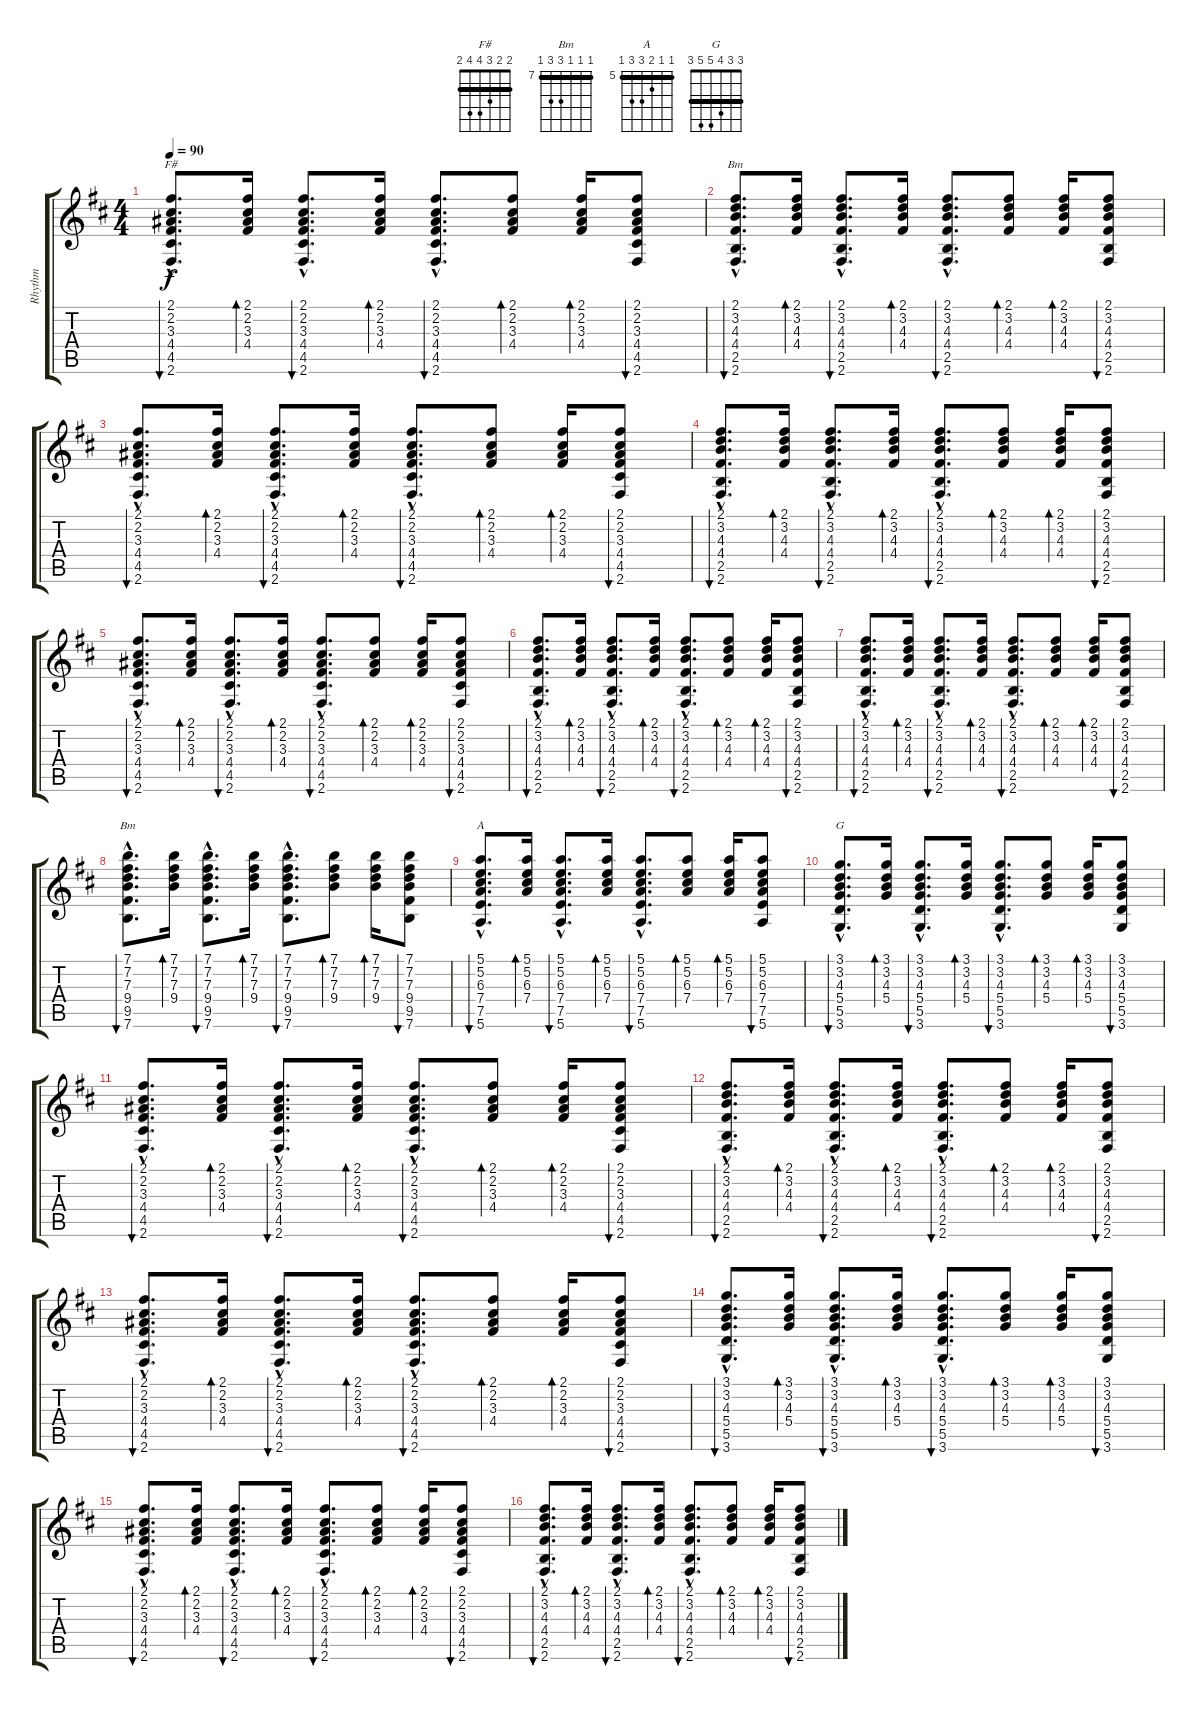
\track ("Rhythm" "Rhythm") {instrument acousticguitarnylon}
\staff {score tabs}
\tuning (E4 B3 G3 D3 A2 E2) {hide}
\chord ("F#" 2 2 3 4 4 2) {barre 2}
\chord ("Bm" 2 3 4 4 2 x) {barre 2}
\chord ("Bm" 7 7 7 9 9 7) {firstfret 7 barre 7}
\chord ("A" 5 5 6 7 7 5) {firstfret 5 barre 5}
\chord ("G" 3 3 4 5 5 3) {barre 3}
\ts (4 4)
\tempo 90
\clef g2
\ks bminor
(2.1{hac} 2.2 3.3{hac} 4.4{hac} 4.5{hac} 2.6{hac}).8{d bu 30 ch "F#" dy f} (2.1 2.2 3.3 4.4).16{bd 30} (2.1{hac} 2.2{hac} 3.3{hac} 4.4{hac} 4.5{hac} 2.6{hac}).8{d bu 30} (2.1 2.2 3.3 4.4).16{bd 30} (2.1{hac} 2.2{hac} 3.3{hac} 4.4{hac} 4.5{hac} 2.6{hac}).8{d bu 30} (2.1 2.2 3.3 4.4).8{bd 30} (2.1 2.2 3.3 4.4).16{bd 30} (2.1 2.2 3.3 4.4 4.5 2.6).8{bu 30} |
(2.1{hac} 3.2 4.3{hac} 4.4{hac} 2.5{hac} 2.6{hac}).8{d bu 30 ch "Bm"} (2.1 3.2 4.3 4.4).16{bd 30} (2.1{hac} 3.2{hac} 4.3{hac} 4.4{hac} 2.5{hac} 2.6{hac}).8{d bu 30} (2.1 3.2 4.3 4.4).16{bd 30} (2.1{hac} 3.2{hac} 4.3{hac} 4.4{hac} 2.5{hac} 2.6{hac}).8{d bu 30} (2.1 3.2 4.3 4.4).8{bd 30} (2.1 3.2 4.3 4.4).16{bd 30} (2.1 3.2 4.3 4.4 2.5 2.6).8{bu 30} |
(2.1{hac} 2.2 3.3{hac} 4.4{hac} 4.5{hac} 2.6{hac}).8{d bu 30} (2.1 2.2 3.3 4.4).16{bd 30} (2.1{hac} 2.2{hac} 3.3{hac} 4.4{hac} 4.5{hac} 2.6{hac}).8{d bu 30} (2.1 2.2 3.3 4.4).16{bd 30} (2.1{hac} 2.2{hac} 3.3{hac} 4.4{hac} 4.5{hac} 2.6{hac}).8{d bu 30} (2.1 2.2 3.3 4.4).8{bd 30} (2.1 2.2 3.3 4.4).16{bd 30} (2.1 2.2 3.3 4.4 4.5 2.6).8{bu 30} |
(2.1{hac} 3.2 4.3{hac} 4.4{hac} 2.5{hac} 2.6{hac}).8{d bu 30} (2.1 3.2 4.3 4.4).16{bd 30} (2.1{hac} 3.2{hac} 4.3{hac} 4.4{hac} 2.5{hac} 2.6{hac}).8{d bu 30} (2.1 3.2 4.3 4.4).16{bd 30} (2.1{hac} 3.2{hac} 4.3{hac} 4.4{hac} 2.5{hac} 2.6{hac}).8{d bu 30} (2.1 3.2 4.3 4.4).8{bd 30} (2.1 3.2 4.3 4.4).16{bd 30} (2.1 3.2 4.3 4.4 2.5 2.6).8{bu 30} |
(2.1{hac} 2.2 3.3{hac} 4.4{hac} 4.5{hac} 2.6{hac}).8{d bu 30} (2.1 2.2 3.3 4.4).16{bd 30} (2.1{hac} 2.2{hac} 3.3{hac} 4.4{hac} 4.5{hac} 2.6{hac}).8{d bu 30} (2.1 2.2 3.3 4.4).16{bd 30} (2.1{hac} 2.2{hac} 3.3{hac} 4.4{hac} 4.5{hac} 2.6{hac}).8{d bu 30} (2.1 2.2 3.3 4.4).8{bd 30} (2.1 2.2 3.3 4.4).16{bd 30} (2.1 2.2 3.3 4.4 4.5 2.6).8{bu 30} |
(2.1{hac} 3.2 4.3{hac} 4.4{hac} 2.5{hac} 2.6{hac}).8{d bu 30} (2.1 3.2 4.3 4.4).16{bd 30} (2.1{hac} 3.2{hac} 4.3{hac} 4.4{hac} 2.5{hac} 2.6{hac}).8{d bu 30} (2.1 3.2 4.3 4.4).16{bd 30} (2.1{hac} 3.2{hac} 4.3{hac} 4.4{hac} 2.5{hac} 2.6{hac}).8{d bu 30} (2.1 3.2 4.3 4.4).8{bd 30} (2.1 3.2 4.3 4.4).16{bd 30} (2.1 3.2 4.3 4.4 2.5 2.6).8{bu 30} |
(2.1{hac} 3.2 4.3{hac} 4.4{hac} 2.5{hac} 2.6{hac}).8{d bu 30} (2.1 3.2 4.3 4.4).16{bd 30} (2.1{hac} 3.2{hac} 4.3{hac} 4.4{hac} 2.5{hac} 2.6{hac}).8{d bu 30} (2.1 3.2 4.3 4.4).16{bd 30} (2.1{hac} 3.2{hac} 4.3{hac} 4.4{hac} 2.5{hac} 2.6{hac}).8{d bu 30} (2.1 3.2 4.3 4.4).8{bd 30} (2.1 3.2 4.3 4.4).16{bd 30} (2.1 3.2 4.3 4.4 2.5 2.6).8{bu 30} |
(7.1{hac} 7.2 7.3{hac} 9.4{hac} 9.5{hac} 7.6{hac}).8{d bu 30 ch "Bm"} (7.1 7.2 7.3 9.4).16{bd 30} (7.1{hac} 7.2{hac} 7.3{hac} 9.4{hac} 9.5{hac} 7.6{hac}).8{d bu 30} (7.1 7.2 7.3 9.4).16{bd 30} (7.1{hac} 7.2{hac} 7.3{hac} 9.4{hac} 9.5{hac} 7.6{hac}).8{d bu 30} (7.1 7.2 7.3 9.4).8{bd 30} (7.1 7.2 7.3 9.4).16{bd 30} (7.1 7.2 7.3 9.4 9.5 7.6).8{bu 30} |
(5.1{hac} 5.2 6.3{hac} 7.4{hac} 7.5{hac} 5.6{hac}).8{d bu 30 ch "A"} (5.1 5.2 6.3 7.4).16{bd 30} (5.1{hac} 5.2{hac} 6.3{hac} 7.4{hac} 7.5{hac} 5.6{hac}).8{d bu 30} (5.1 5.2 6.3 7.4).16{bd 30} (5.1{hac} 5.2{hac} 6.3{hac} 7.4{hac} 7.5{hac} 5.6{hac}).8{d bu 30} (5.1 5.2 6.3 7.4).8{bd 30} (5.1 5.2 6.3 7.4).16{bd 30} (5.1 5.2 6.3 7.4 7.5 5.6).8{bu 30} |
(3.1{hac} 3.2 4.3{hac} 5.4{hac} 5.5{hac} 3.6{hac}).8{d bu 30 ch "G"} (3.1 3.2 4.3 5.4).16{bd 30} (3.1{hac} 3.2{hac} 4.3{hac} 5.4{hac} 5.5{hac} 3.6{hac}).8{d bu 30} (3.1 3.2 4.3 5.4).16{bd 30} (3.1{hac} 3.2{hac} 4.3{hac} 5.4{hac} 5.5{hac} 3.6{hac}).8{d bu 30} (3.1 3.2 4.3 5.4).8{bd 30} (3.1 3.2 4.3 5.4).16{bd 30} (3.1 3.2 4.3 5.4 5.5 3.6).8{bu 30} |
(2.1{hac} 2.2 3.3{hac} 4.4{hac} 4.5{hac} 2.6{hac}).8{d bu 30} (2.1 2.2 3.3 4.4).16{bd 30} (2.1{hac} 2.2{hac} 3.3{hac} 4.4{hac} 4.5{hac} 2.6{hac}).8{d bu 30} (2.1 2.2 3.3 4.4).16{bd 30} (2.1{hac} 2.2{hac} 3.3{hac} 4.4{hac} 4.5{hac} 2.6{hac}).8{d bu 30} (2.1 2.2 3.3 4.4).8{bd 30} (2.1 2.2 3.3 4.4).16{bd 30} (2.1 2.2 3.3 4.4 4.5 2.6).8{bu 30} |
(2.1{hac} 3.2 4.3{hac} 4.4{hac} 2.5{hac} 2.6{hac}).8{d bu 30} (2.1 3.2 4.3 4.4).16{bd 30} (2.1{hac} 3.2{hac} 4.3{hac} 4.4{hac} 2.5{hac} 2.6{hac}).8{d bu 30} (2.1 3.2 4.3 4.4).16{bd 30} (2.1{hac} 3.2{hac} 4.3{hac} 4.4{hac} 2.5{hac} 2.6{hac}).8{d bu 30} (2.1 3.2 4.3 4.4).8{bd 30} (2.1 3.2 4.3 4.4).16{bd 30} (2.1 3.2 4.3 4.4 2.5 2.6).8{bu 30} |
(2.1{hac} 2.2 3.3{hac} 4.4{hac} 4.5{hac} 2.6{hac}).8{d bu 30} (2.1 2.2 3.3 4.4).16{bd 30} (2.1{hac} 2.2{hac} 3.3{hac} 4.4{hac} 4.5{hac} 2.6{hac}).8{d bu 30} (2.1 2.2 3.3 4.4).16{bd 30} (2.1{hac} 2.2{hac} 3.3{hac} 4.4{hac} 4.5{hac} 2.6{hac}).8{d bu 30} (2.1 2.2 3.3 4.4).8{bd 30} (2.1 2.2 3.3 4.4).16{bd 30} (2.1 2.2 3.3 4.4 4.5 2.6).8{bu 30} |
(3.1{hac} 3.2 4.3{hac} 5.4{hac} 5.5{hac} 3.6{hac}).8{d bu 30} (3.1 3.2 4.3 5.4).16{bd 30} (3.1{hac} 3.2{hac} 4.3{hac} 5.4{hac} 5.5{hac} 3.6{hac}).8{d bu 30} (3.1 3.2 4.3 5.4).16{bd 30} (3.1{hac} 3.2{hac} 4.3{hac} 5.4{hac} 5.5{hac} 3.6{hac}).8{d bu 30} (3.1 3.2 4.3 5.4).8{bd 30} (3.1 3.2 4.3 5.4).16{bd 30} (3.1 3.2 4.3 5.4 5.5 3.6).8{bu 30} |
(2.1{hac} 2.2 3.3{hac} 4.4{hac} 4.5{hac} 2.6{hac}).8{d bu 30} (2.1 2.2 3.3 4.4).16{bd 30} (2.1{hac} 2.2{hac} 3.3{hac} 4.4{hac} 4.5{hac} 2.6{hac}).8{d bu 30} (2.1 2.2 3.3 4.4).16{bd 30} (2.1{hac} 2.2{hac} 3.3{hac} 4.4{hac} 4.5{hac} 2.6{hac}).8{d bu 30} (2.1 2.2 3.3 4.4).8{bd 30} (2.1 2.2 3.3 4.4).16{bd 30} (2.1 2.2 3.3 4.4 4.5 2.6).8{bu 30} |
(2.1{hac} 3.2 4.3{hac} 4.4{hac} 2.5{hac} 2.6{hac}).8{d bu 30} (2.1 3.2 4.3 4.4).16{bd 30} (2.1{hac} 3.2{hac} 4.3{hac} 4.4{hac} 2.5{hac} 2.6{hac}).8{d bu 30} (2.1 3.2 4.3 4.4).16{bd 30} (2.1{hac} 3.2{hac} 4.3{hac} 4.4{hac} 2.5{hac} 2.6{hac}).8{d bu 30} (2.1 3.2 4.3 4.4).8{bd 30} (2.1 3.2 4.3 4.4).16{bd 30} (2.1 3.2 4.3 4.4 2.5 2.6).8{bu 30}
